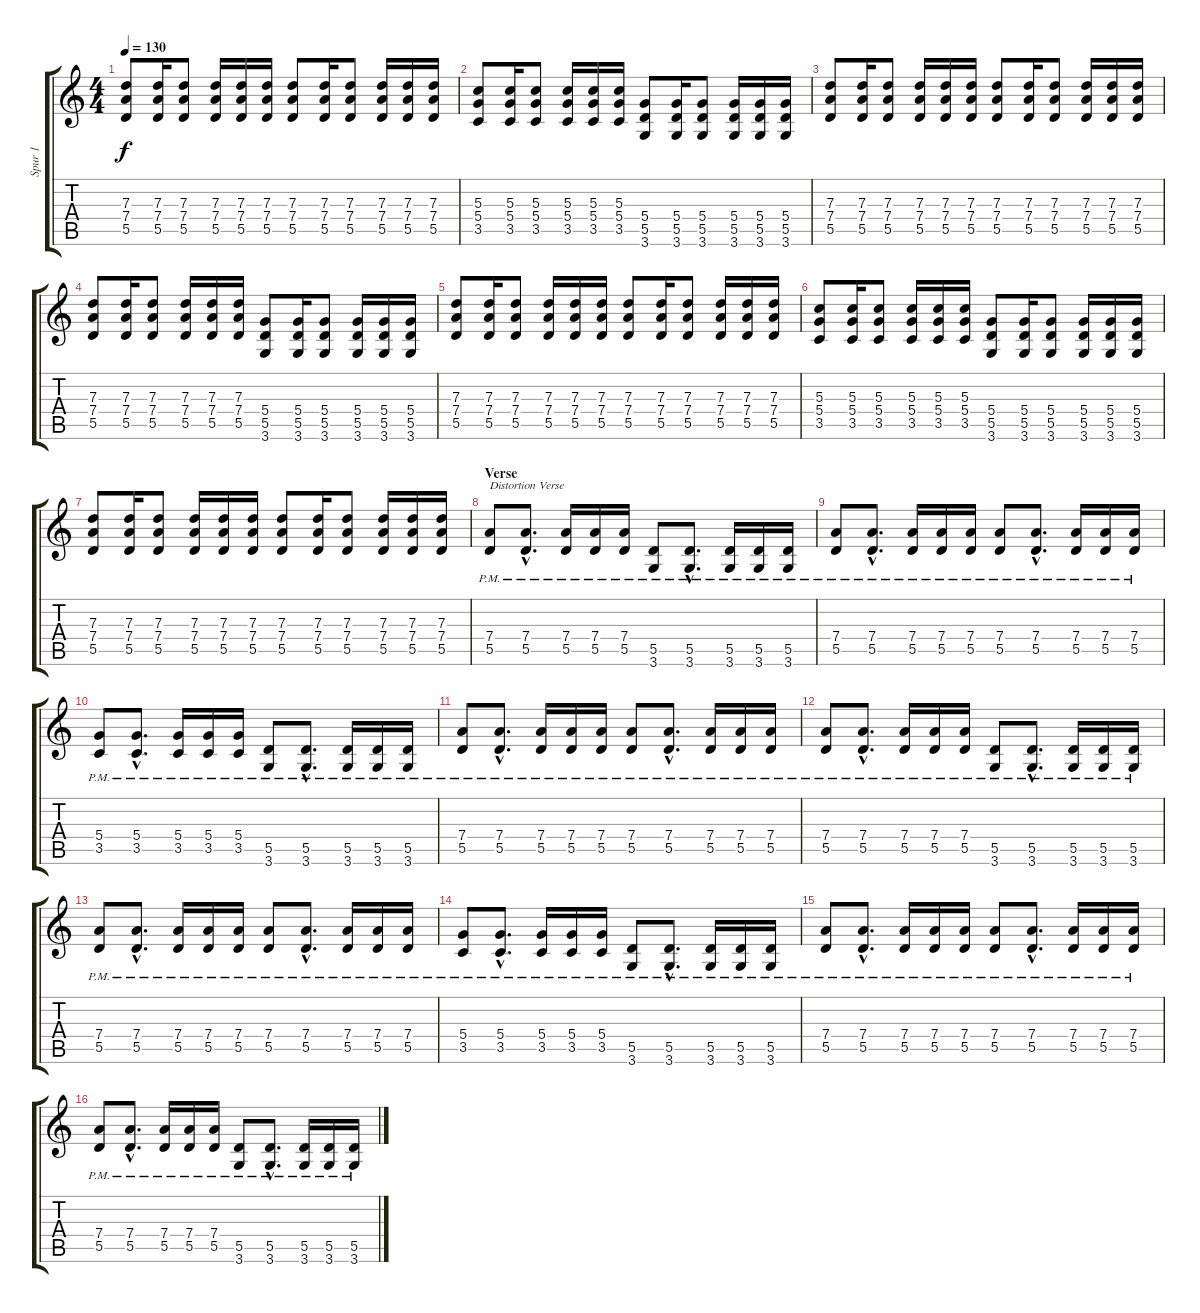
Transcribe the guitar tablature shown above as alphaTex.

\track ("Spur 1" "Spur 1") {instrument acousticguitarnylon}
\staff {score tabs}
\tuning (E4 B3 G3 D3 A2 E2) {hide}
\ts (4 4)
\tempo 130
\clef g2
\ks c
(7.3 7.4 5.5).8{dy f} (7.3 7.4 5.5).16 (7.3 7.4 5.5).8 (7.3 7.4 5.5).16 (7.3 7.4 5.5).16 (7.3 7.4 5.5).16 (7.3 7.4 5.5).8 (7.3 7.4 5.5).16 (7.3 7.4 5.5).8 (7.3 7.4 5.5).16 (7.3 7.4 5.5).16 (7.3 7.4 5.5).16 |
(5.3 5.4 3.5).8 (5.3 5.4 3.5).16 (5.3 5.4 3.5).8 (5.3 5.4 3.5).16 (5.3 5.4 3.5).16 (5.3 5.4 3.5).16 (5.4 5.5 3.6).8 (5.4 5.5 3.6).16 (5.4 5.5 3.6).8 (5.4 5.5 3.6).16 (5.4 5.5 3.6).16 (5.4 5.5 3.6).16 |
(7.3 7.4 5.5).8 (7.3 7.4 5.5).16 (7.3 7.4 5.5).8 (7.3 7.4 5.5).16 (7.3 7.4 5.5).16 (7.3 7.4 5.5).16 (7.3 7.4 5.5).8 (7.3 7.4 5.5).16 (7.3 7.4 5.5).8 (7.3 7.4 5.5).16 (7.3 7.4 5.5).16 (7.3 7.4 5.5).16 |
(7.3 7.4 5.5).8 (7.3 7.4 5.5).16 (7.3 7.4 5.5).8 (7.3 7.4 5.5).16 (7.3 7.4 5.5).16 (7.3 7.4 5.5).16 (5.4 5.5 3.6).8 (5.4 5.5 3.6).16 (5.4 5.5 3.6).8 (5.4 5.5 3.6).16 (5.4 5.5 3.6).16 (5.4 5.5 3.6).16 |
(7.3 7.4 5.5).8 (7.3 7.4 5.5).16 (7.3 7.4 5.5).8 (7.3 7.4 5.5).16 (7.3 7.4 5.5).16 (7.3 7.4 5.5).16 (7.3 7.4 5.5).8 (7.3 7.4 5.5).16 (7.3 7.4 5.5).8 (7.3 7.4 5.5).16 (7.3 7.4 5.5).16 (7.3 7.4 5.5).16 |
(5.3 5.4 3.5).8 (5.3 5.4 3.5).16 (5.3 5.4 3.5).8 (5.3 5.4 3.5).16 (5.3 5.4 3.5).16 (5.3 5.4 3.5).16 (5.4 5.5 3.6).8 (5.4 5.5 3.6).16 (5.4 5.5 3.6).8 (5.4 5.5 3.6).16 (5.4 5.5 3.6).16 (5.4 5.5 3.6).16 |
(7.3 7.4 5.5).8 (7.3 7.4 5.5).16 (7.3 7.4 5.5).8 (7.3 7.4 5.5).16 (7.3 7.4 5.5).16 (7.3 7.4 5.5).16 (7.3 7.4 5.5).8 (7.3 7.4 5.5).16 (7.3 7.4 5.5).8 (7.3 7.4 5.5).16 (7.3 7.4 5.5).16 (7.3 7.4 5.5).16 |
\section ("" "Verse")
(7.4{pm} 5.5{pm}).8{txt "Distortion Verse"} (7.4{hac pm} 5.5{hac pm}).8{d} (7.4{pm} 5.5{pm}).16 (7.4{pm} 5.5{pm}).16 (7.4{pm} 5.5{pm}).16 (5.5{pm} 3.6{pm}).8 (5.5{hac pm} 3.6{hac pm}).8{d} (5.5{pm} 3.6{pm}).16 (5.5{pm} 3.6{pm}).16 (5.5{pm} 3.6{pm}).16 |
(7.4{pm} 5.5{pm}).8 (7.4{hac pm} 5.5{hac pm}).8{d} (7.4{pm} 5.5{pm}).16 (7.4{pm} 5.5{pm}).16 (7.4{pm} 5.5{pm}).16 (7.4{pm} 5.5{pm}).8 (7.4{hac pm} 5.5{hac pm}).8{d} (7.4{pm} 5.5{pm}).16 (7.4{pm} 5.5{pm}).16 (7.4{pm} 5.5{pm}).16 |
(5.4{pm} 3.5{pm}).8 (5.4{hac pm} 3.5{hac pm}).8{d} (5.4{pm} 3.5{pm}).16 (5.4{pm} 3.5{pm}).16 (5.4{pm} 3.5{pm}).16 (5.5{pm} 3.6{pm}).8 (5.5{hac pm} 3.6{hac pm}).8{d} (5.5{pm} 3.6{pm}).16 (5.5{pm} 3.6{pm}).16 (5.5{pm} 3.6{pm}).16 |
(7.4{pm} 5.5{pm}).8 (7.4{hac pm} 5.5{hac pm}).8{d} (7.4{pm} 5.5{pm}).16 (7.4{pm} 5.5{pm}).16 (7.4{pm} 5.5{pm}).16 (7.4{pm} 5.5{pm}).8 (7.4{hac pm} 5.5{hac pm}).8{d} (7.4{pm} 5.5{pm}).16 (7.4{pm} 5.5{pm}).16 (7.4{pm} 5.5{pm}).16 |
(7.4{pm} 5.5{pm}).8 (7.4{hac pm} 5.5{hac pm}).8{d} (7.4{pm} 5.5{pm}).16 (7.4{pm} 5.5{pm}).16 (7.4{pm} 5.5{pm}).16 (5.5{pm} 3.6{pm}).8 (5.5{hac pm} 3.6{hac pm}).8{d} (5.5{pm} 3.6{pm}).16 (5.5{pm} 3.6{pm}).16 (5.5{pm} 3.6{pm}).16 |
(7.4{pm} 5.5{pm}).8 (7.4{hac pm} 5.5{hac pm}).8{d} (7.4{pm} 5.5{pm}).16 (7.4{pm} 5.5{pm}).16 (7.4{pm} 5.5{pm}).16 (7.4{pm} 5.5{pm}).8 (7.4{hac pm} 5.5{hac pm}).8{d} (7.4{pm} 5.5{pm}).16 (7.4{pm} 5.5{pm}).16 (7.4{pm} 5.5{pm}).16 |
(5.4{pm} 3.5{pm}).8 (5.4{hac pm} 3.5{hac pm}).8{d} (5.4{pm} 3.5{pm}).16 (5.4{pm} 3.5{pm}).16 (5.4{pm} 3.5{pm}).16 (5.5{pm} 3.6{pm}).8 (5.5{hac pm} 3.6{hac pm}).8{d} (5.5{pm} 3.6{pm}).16 (5.5{pm} 3.6{pm}).16 (5.5{pm} 3.6{pm}).16 |
(7.4{pm} 5.5{pm}).8 (7.4{hac pm} 5.5{hac pm}).8{d} (7.4{pm} 5.5{pm}).16 (7.4{pm} 5.5{pm}).16 (7.4{pm} 5.5{pm}).16 (7.4{pm} 5.5{pm}).8 (7.4{hac pm} 5.5{hac pm}).8{d} (7.4{pm} 5.5{pm}).16 (7.4{pm} 5.5{pm}).16 (7.4{pm} 5.5{pm}).16 |
(7.4{pm} 5.5{pm}).8 (7.4{hac pm} 5.5{hac pm}).8{d} (7.4{pm} 5.5{pm}).16 (7.4{pm} 5.5{pm}).16 (7.4{pm} 5.5{pm}).16 (5.5{pm} 3.6{pm}).8 (5.5{hac pm} 3.6{hac pm}).8{d} (5.5{pm} 3.6{pm}).16 (5.5{pm} 3.6{pm}).16 (5.5{pm} 3.6{pm}).16
